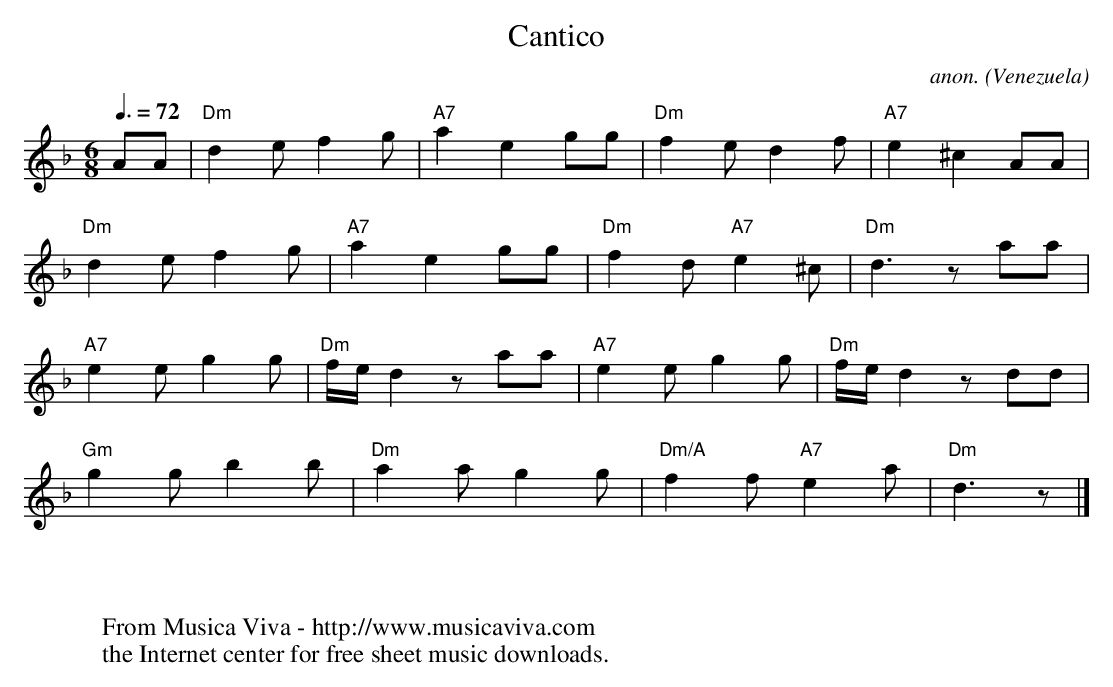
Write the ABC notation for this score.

X:1
T:Cantico
C:anon.
O:Venezuela
M:6/8
L:1/8
Q:3/8=72
K:Dm
AA|"Dm"d2ef2g|"A7"a2e2gg|"Dm"f2ed2f|"A7"e2^c2AA|
"Dm"d2ef2g|"A7"a2e2gg|"Dm"f2d"A7"e2^c|"Dm"d3 z aa|
"A7"e2eg2g|"Dm"f/e/d2 z aa|"A7"e2eg2g|"Dm"f/e/d2 z dd|
"Gm"g2gb2b|"Dm"a2ag2g|"Dm/A"f2f"A7"e2a|"Dm"d3 z|]
W:
W:
W:  From Musica Viva - http://www.musicaviva.com
W:  the Internet center for free sheet music downloads.
